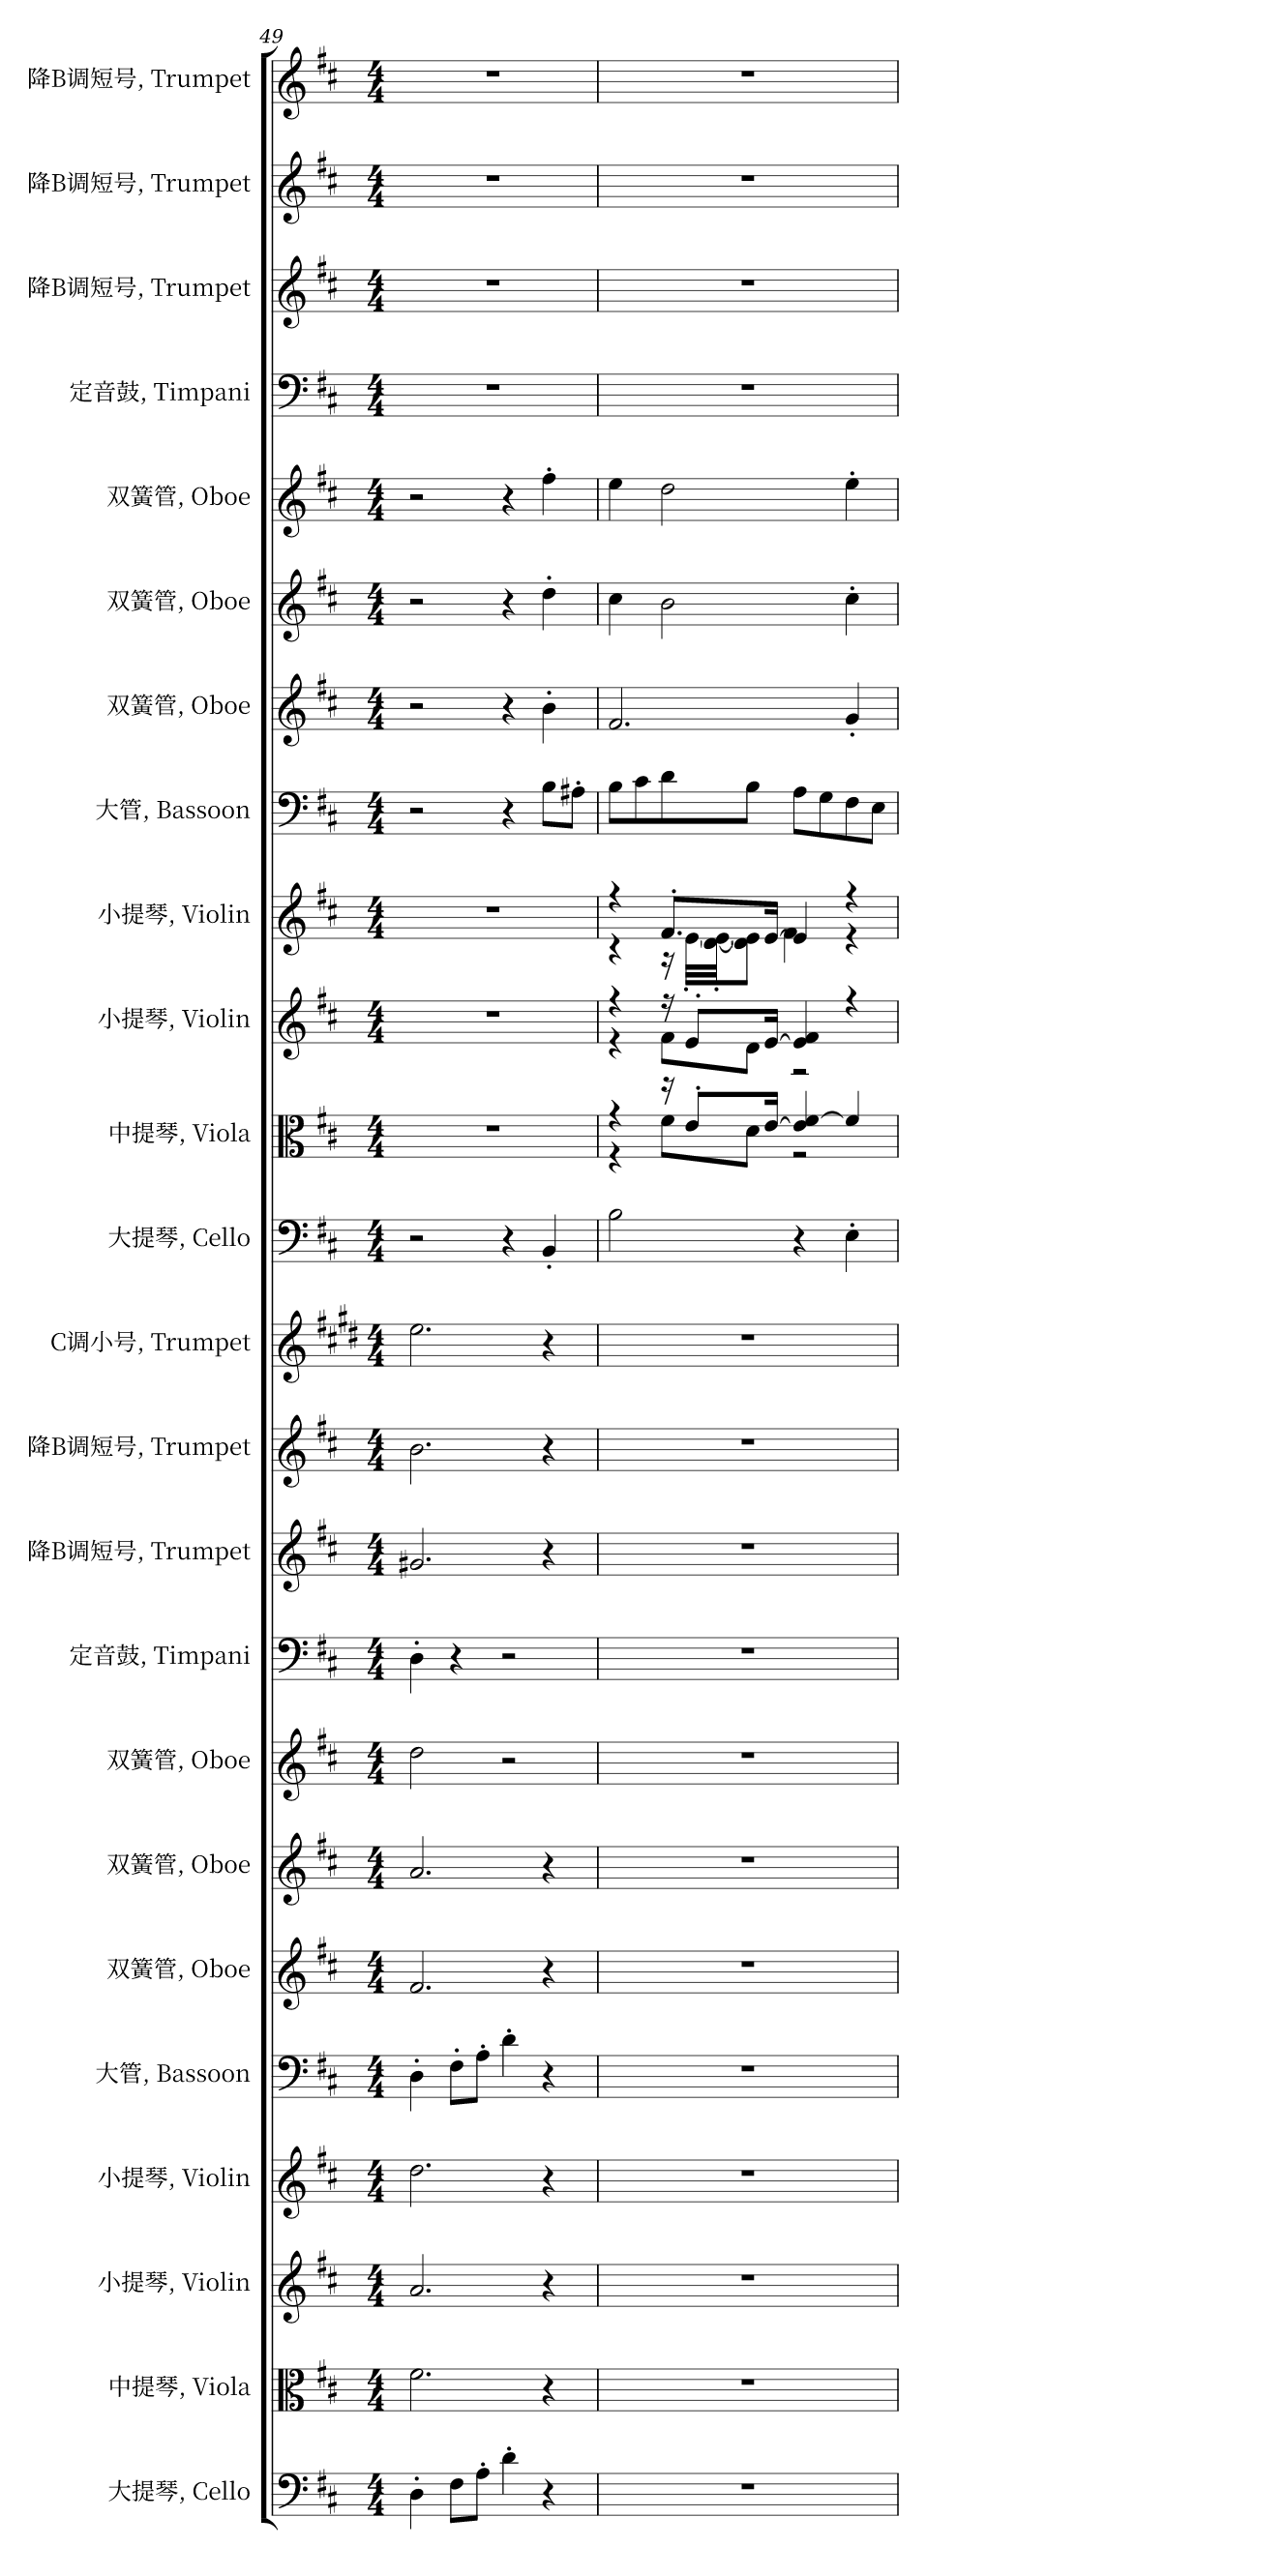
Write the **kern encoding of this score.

**kern	**kern	**kern	**kern	**kern	**kern	**kern	**kern	**kern	**kern	**kern	**kern	**kern	**kern	**kern	**kern	**kern	**kern	**kern	**kern	**kern	**kern	**kern	**kern
*part24	*part23	*part22	*part21	*part20	*part19	*part18	*part17	*part16	*part15	*part14	*part13	*part12	*part11	*part10	*part9	*part8	*part7	*part6	*part5	*part4	*part3	*part2	*part1
*staff24	*staff23	*staff22	*staff21	*staff20	*staff19	*staff18	*staff17	*staff16	*staff15	*staff14	*staff13	*staff12	*staff11	*staff10	*staff9	*staff8	*staff7	*staff6	*staff5	*staff4	*staff3	*staff2	*staff1
*I"大提琴, Cello	*I"中提琴, Viola	*I"小提琴, Violin	*I"小提琴, Violin	*I"大管, Bassoon	*I"双簧管, Oboe	*I"双簧管, Oboe	*I"双簧管, Oboe	*I"定音鼓, Timpani	*I"降B调短号, Trumpet	*I"降B调短号, Trumpet	*I"C调小号, Trumpet	*I"大提琴, Cello	*I"中提琴, Viola	*I"小提琴, Violin	*I"小提琴, Violin	*I"大管, Bassoon	*I"双簧管, Oboe	*I"双簧管, Oboe	*I"双簧管, Oboe	*I"定音鼓, Timpani	*I"降B调短号, Trumpet	*I"降B调短号, Trumpet	*I"降B调短号, Trumpet
*	*I'Vla.	*I'Vln.	*I'Vln.	*I'Bsn.	*I'Ob.	*I'Ob.	*I'Ob.	*I'Timp.	*	*	*I'C Tpt.	*	*I'Vla.	*I'Vln.	*I'Vln.	*I'Bsn.	*I'Ob.	*I'Ob.	*I'Ob.	*I'Timp.	*	*	*
!!LO:PB:g=z
*clefF4	*clefC3	*clefG2	*clefG2	*clefF4	*clefG2	*clefG2	*clefG2	*clefF4	*clefG2	*clefG2	*clefG2	*clefF4	*clefC3	*clefG2	*clefG2	*clefF4	*clefG2	*clefG2	*clefG2	*clefF4	*clefG2	*clefG2	*clefG2
*	*	*	*	*	*	*	*	*	*ITrd1c2	*ITrd1c2	*ITrd1c2	*	*	*	*	*	*	*	*	*	*ITrd1c2	*ITrd1c2	*ITrd1c2
*k[f#c#]	*k[f#c#]	*k[f#c#]	*k[f#c#]	*k[f#c#]	*k[f#c#]	*k[f#c#]	*k[f#c#]	*k[f#c#]	*k[]	*k[]	*k[f#c#]	*k[f#c#]	*k[f#c#]	*k[f#c#]	*k[f#c#]	*k[f#c#]	*k[f#c#]	*k[f#c#]	*k[f#c#]	*k[f#c#]	*k[]	*k[]	*k[]
*M4/4	*M4/4	*M4/4	*M4/4	*M4/4	*M4/4	*M4/4	*M4/4	*M4/4	*M4/4	*M4/4	*M4/4	*M4/4	*M4/4	*M4/4	*M4/4	*M4/4	*M4/4	*M4/4	*M4/4	*M4/4	*M4/4	*M4/4	*M4/4
=49	=49	=49	=49	=49	=49	=49	=49	=49	=49	=49	=49	=49	=49	=49	=49	=49	=49	=49	=49	=49	=49	=49	=49
4D'\	2.f#\	2.a/	2.dd\	4D'\	2.f#/	2.a/	2dd\	4D'\	2.f#X/	2.a\	2.dd\	2r	1r	1r	1r	2r	2r	2r	2r	1r	1r	1r	1r
8F#\L	.	.	.	8F#'\L	.	.	.	4r	.	.	.	.	.	.	.	.	.	.	.	.	.	.	.
8A'\J	.	.	.	8A'\J	.	.	.	.	.	.	.	.	.	.	.	.	.	.	.	.	.	.	.
4d'\	.	.	.	4d'\	.	.	2r	2r	.	.	.	4r	.	.	.	4r	4r	4r	4r	.	.	.	.
4r	4r	4r	4r	4r	4r	4r	.	.	4r	4r	4r	4BB'/	.	.	.	8B\L	4b'\	4dd'\	4ff#'\	.	.	.	.
.	.	.	.	.	.	.	.	.	.	.	.	.	.	.	.	8A#X'\J	.	.	.	.	.	.	.
=50	=50	=50	=50	=50	=50	=50	=50	=50	=50	=50	=50	=50	=50	=50	=50	=50	=50	=50	=50	=50	=50	=50	=50
*	*	*	*	*	*	*	*	*	*	*	*	*	*^	*^	*^	*	*	*	*	*	*	*	*
1r	1r	1r	1r	1r	1r	1r	1r	1r	1r	1r	1r	2B\	4r	4r	4r	4r	4r	4r	8B\L	2.f#/	4cc#\	4ee\	1r	1r	1r	1r
.	.	.	.	.	.	.	.	.	.	.	.	.	.	.	.	.	.	.	8c#\	.	.	.	.	.	.	.
.	.	.	.	.	.	.	.	.	.	.	.	.	16r	8f#\L	16r	8f#\L	8.f#'/L	16r	8d\	.	2b\	2dd\	.	.	.	.
.	.	.	.	.	.	.	.	.	.	.	.	.	8e'/L	.	8e'/L	.	.	[32e'\LLL	.	.	.	.	.	.	.	.
.	.	.	.	.	.	.	.	.	.	.	.	.	.	.	.	.	.	[32d\' 32e\_'JJ	.	.	.	.	.	.	.	.
.	.	.	.	.	.	.	.	.	.	.	.	.	.	8d\J	.	8d\J	.	8d\] 8e\]J	8B\J	.	.	.	.	.	.	.
.	.	.	.	.	.	.	.	.	.	.	.	.	[16e/Jk	.	[16e/Jk	.	[16e/Jk	.	.	.	.	.	.	.	.	.
.	.	.	.	.	.	.	.	.	.	.	.	4r	4e/] [4f#/	2r	4e/] 4f#/	2r	4e/]	4f#\	8A\L	.	.	.	.	.	.	.
.	.	.	.	.	.	.	.	.	.	.	.	.	.	.	.	.	.	.	8G\	.	.	.	.	.	.	.
.	.	.	.	.	.	.	.	.	.	.	.	4E'\	4f#/]	.	4r	.	4r	4r	8F#\	4g'/	4cc#'\	4ee'\	.	.	.	.
.	.	.	.	.	.	.	.	.	.	.	.	.	.	.	.	.	.	.	8E\J	.	.	.	.	.	.	.
*	*	*	*	*	*	*	*	*	*	*	*	*	*v	*v	*	*	*v	*v	*	*	*	*	*	*	*	*
*	*	*	*	*	*	*	*	*	*	*	*	*	*	*v	*v	*	*	*	*	*	*	*	*	*
=	=	=	=	=	=	=	=	=	=	=	=	=	=	=	=	=	=	=	=	=	=	=	=
*-	*-	*-	*-	*-	*-	*-	*-	*-	*-	*-	*-	*-	*-	*-	*-	*-	*-	*-	*-	*-	*-	*-	*-
